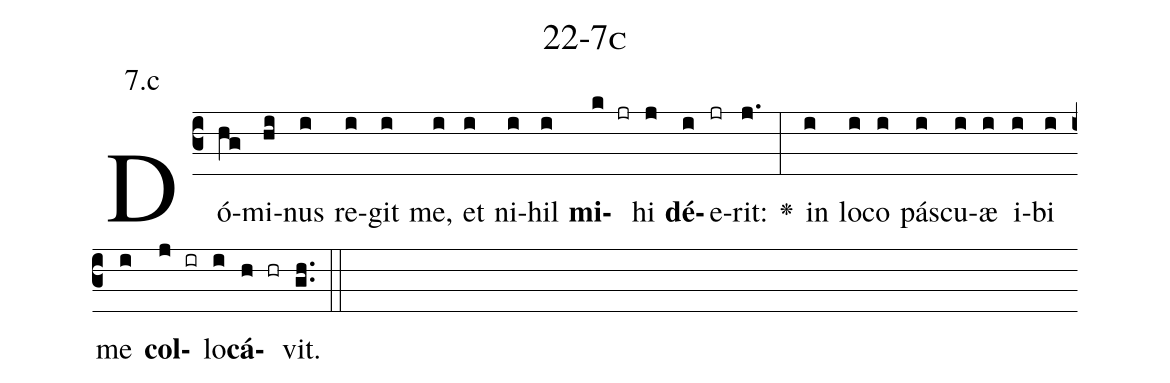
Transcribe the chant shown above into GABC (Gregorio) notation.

name: 22-7c;
annotation: 7.c;
%%
(c3)Dó(hg)mi(hi)nus(i) re(i)git(i) me,(i) et(i) ni(i)hil(i) <b>mi</b>(k jr)hi(j) <b>dé</b>(i)e(jr)rit:(j.) <v>\greheightstar</v>(:) in(i) lo(i)co(i) pás(i)cu(i)æ(i) i(i)bi(i) me(i) <b>col</b>(j ir)lo(i)<b>cá</b>(h hr)vit.(gh..) (::)


%E(i) u(i) o(j) u(i) a(h) e.(gh..) (::)
